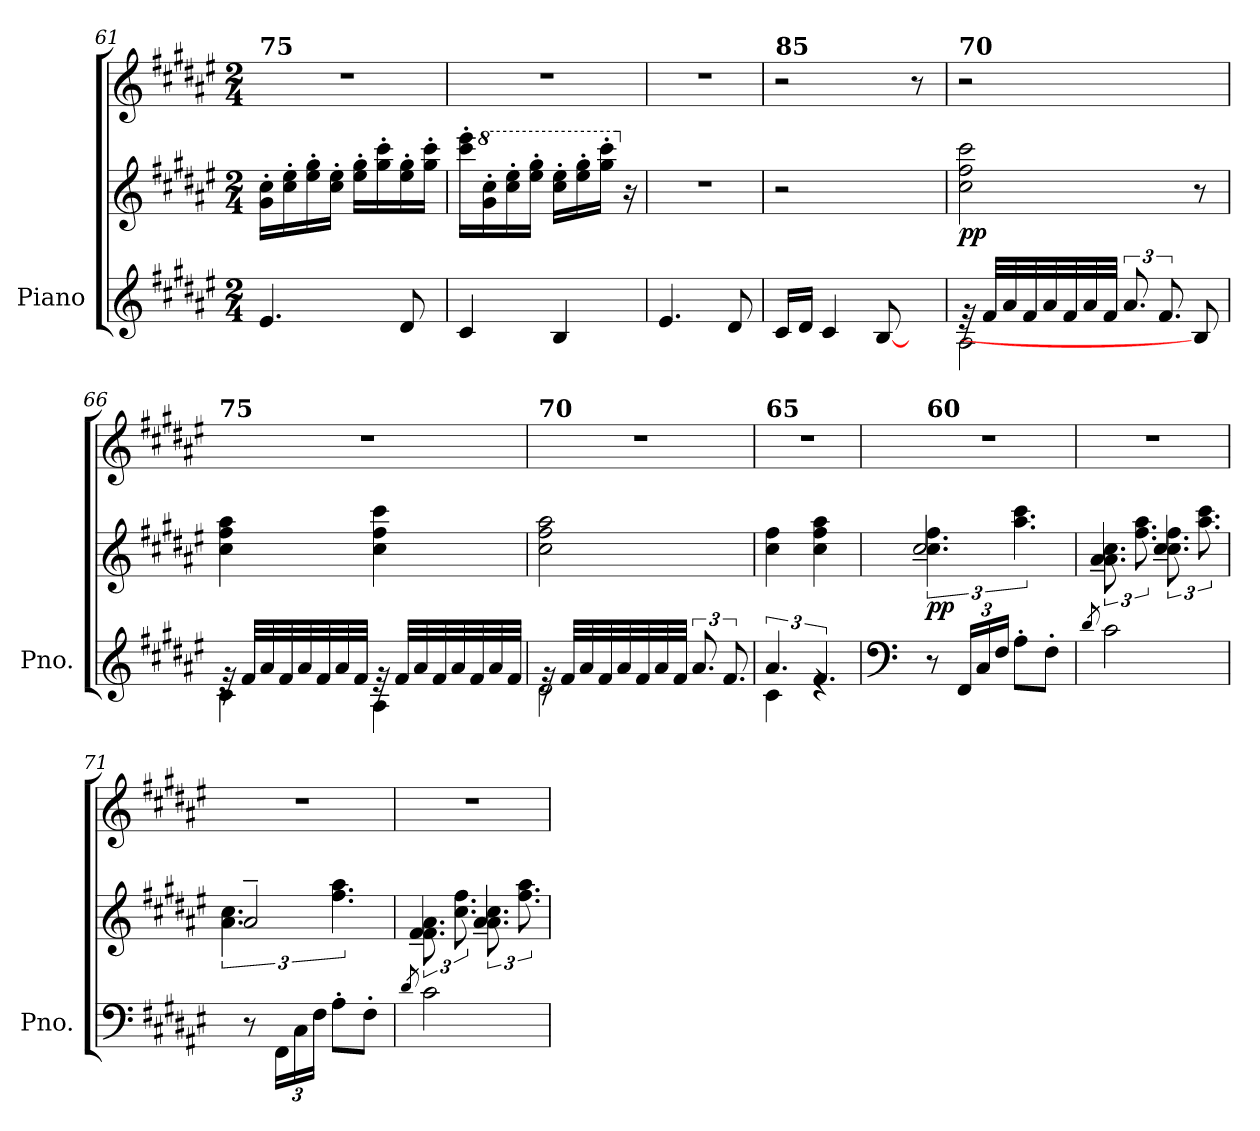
**kern	**kern	**kern	**dynam
*part1	*part1	*part1	*part1
*staff3	*staff2	*staff1	*staff1/2/3
*I"Piano	*	*	*
*I'Pno.	*	*	*
*clefG2	*clefG2	*clefG2	*
*k[f#c#g#d#a#e#]	*k[f#c#g#d#a#e#]	*k[f#c#g#d#a#e#]	*
*M2/4	*M2/4	*M2/4	*
=61	=61	=61	=61
!	!	!LO:TX:a:B:t=75	!
4.e#/	16g#\' 16cc#\'LL	2r	.
.	16cc#\' 16ee#\'	.	.
.	16ee#\' 16gg#\'	.	.
.	16cc#\' 16ee#\'JJ	.	.
.	16ee#\' 16gg#\'LL	.	.
.	16gg#\' 16ccc#\'	.	.
8d#/	16ee#\' 16gg#\'	.	.
.	16gg#\' 16ccc#\'JJ	.	.
=62	=62	=62	=62
4c#/	16ccc#\' 16eee#\'LL	2r	.
*	*8va	*	*
.	16gg#\' 16ccc#\'	.	.
.	16ccc#\' 16eee#\'	.	.
.	16eee#\' 16ggg#\'JJ	.	.
4B/	16ccc#\' 16eee#\'LL	.	.
.	16eee#\' 16ggg#\'	.	.
.	16ggg#\' 16cccc#\'JJ	.	.
*	*X8va	*	*
.	16r	.	.
=63	=63	=63	=63
4.e#/	2r	2r	.
8d#/	.	.	.
=64	=64	=64	=64
!	!	!LO:TX:a:B:t=85	!
16c#/LL	2r	2r	.
16d#/JJ	.	.	.
4c#/	.	.	.
[8B/	.	.	.
8ryy	8ryy	8r	.
=65	=65	=65	=65
*^	*	*	*
!	!	!	!LO:TX:a:B:t=70	!
!	!	!	!	!LO:DY:b=2
2A#\	32re	2cc#\ 2ff#\ 2ccc#\	2r	pp
.	32f#/LLL	.	.	.
.	32a#/	.	.	.
.	32f#/	.	.	.
.	32a#/	.	.	.
.	32f#/	.	.	.
.	32a#/	.	.	.
.	32f#/JJJ	.	.	.
.	12.a#/	.	.	.
.	12.f#/	.	.	.
8B/]	8ryy	8r	8ryy	.
!!LO:LB:g=z
=66	=66	=66	=66	=66
!	!	!	!LO:TX:a:B:t=75	!
4c#\	32re	4cc#\ 4ff#\ 4aa#\	2r	.
.	32f#/LLL	.	.	.
.	32a#/	.	.	.
.	32f#/	.	.	.
.	32a#/	.	.	.
.	32f#/	.	.	.
.	32a#/	.	.	.
.	32f#/JJJ	.	.	.
4A#\	32re	4cc#\ 4ff#\ 4ccc#\	.	.
.	32f#/LLL	.	.	.
.	32a#/	.	.	.
.	32f#/	.	.	.
.	32a#/	.	.	.
.	32f#/	.	.	.
.	32a#/	.	.	.
.	32f#/JJJ	.	.	.
=67	=67	=67	=67	=67
!	!	!	!LO:TX:a:B:t=70	!
2d#\	32re	2cc#\ 2ff#\ 2aa#\	2r	.
.	32f#/LLL	.	.	.
.	32a#/	.	.	.
.	32f#/	.	.	.
.	32a#/	.	.	.
.	32f#/	.	.	.
.	32a#/	.	.	.
.	32f#/JJJ	.	.	.
.	12.a#/	.	.	.
.	12.f#/	.	.	.
=68	=68	=68	=68	=68
!	!	!	!LO:TX:a:B:t=65	!
4c#\	6.a#/	4cc#\ 4ff#\	2r	.
4re	6.f#/	4cc#\ 4ff#\ 4aa#\	.	.
*v	*v	*	*	*
=69	=69	=69	=69
*clefF4	*	*	*
*^	*^	*	*
!	!	!	!	!LO:TX:a:B:t=60	!
!	!	!	!	!	!LO:DY:b=2
*v	*v	*	*	*	*
8r	6.cc#\ 6.ff#\	2cc#~/	2r	pp
*Xbrackettup	*	*	*	*
24FF#/LL	.	.	.	.
24C#/	.	.	.	.
24F#/JJ	.	.	.	.
8A#'\L	6.aa#\ 6.ccc#\	.	.	.
8F#'\J	.	.	.	.
=70	=70	=70	=70	=70
8qd#/	.	.	.	.
2c#\	12.a#\ 12.cc#\	4a#~/	2r	.
.	12.ff#\ 12.aa#\	.	.	.
.	12.cc#\ 12.ff#\	4cc#~/	.	.
.	12.aa#\ 12.ccc#\	.	.	.
!!LO:LB:g=z
=71	=71	=71	=71	=71
8r	2a#~/	6.a#\ 6.cc#\	2r	.
24FF#\LL	.	.	.	.
24C#\	.	.	.	.
24F#\JJ	.	.	.	.
8A#'\L	.	6.ff#\ 6.aa#\	.	.
8F#'\J	.	.	.	.
=72	=72	=72	=72	=72
8qd#/	.	.	.	.
2c#\	12.f#\ 12.a#\	4f#~/	2r	.
.	12.cc#\ 12.ff#\	.	.	.
.	12.a#\ 12.cc#\	4a#~/	.	.
.	12.ff#\ 12.aa#\	.	.	.
*	*v	*v	*	*
=	=	=	=
*-	*-	*-	*-
